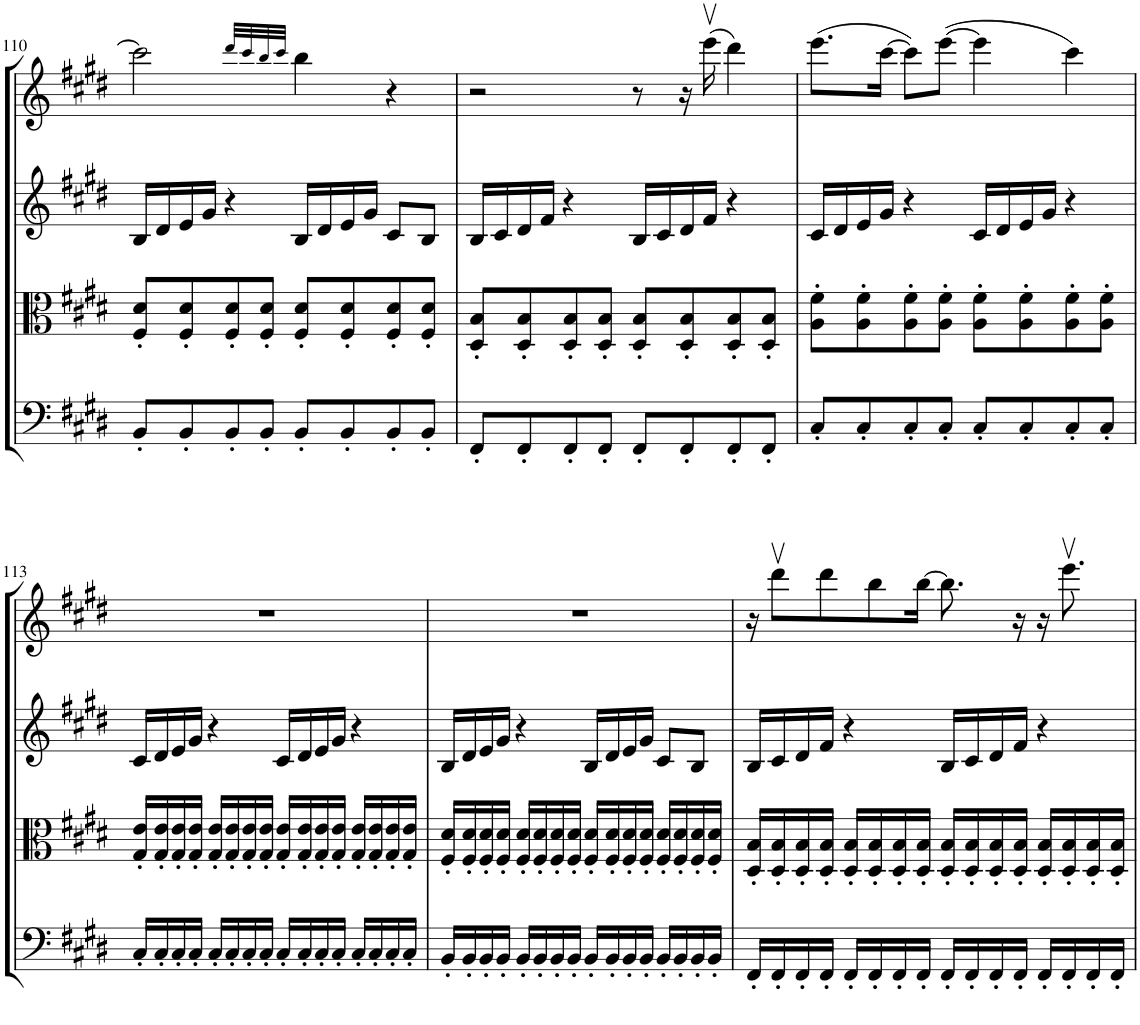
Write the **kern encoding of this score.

**kern	**kern	**kern	**kern
*part4	*part3	*part2	*part1
*staff4	*staff3	*staff2	*staff1
*I"Violoncello	*I"Viola	*I"Violin II	*I"Violin I
*I'Vc	*I'Vla	*I'Vln	*I'Vln
!!LO:PB:g=z
*clefF4	*clefC3	*clefG2	*clefG2
*k[f#c#g#d#]	*k[f#c#g#d#]	*k[f#c#g#d#]	*k[f#c#g#d#]
*M4/4	*M4/4	*M4/4	*M4/4
=110	=110	=110	=110
8BB'/L	8F#/' 8d#/'L	16B/LL	2ccc#\]
.	.	16d#/	.
8BB'/	8F#/' 8d#/'	16e/	.
.	.	16g#/JJ	.
8BB'/	8F#/' 8d#/'	4r	.
8BB'/J	8F#/' 8d#/'J	.	.
.	.	.	32qddd#/LLL
.	.	.	32qccc#/
.	.	.	32qbb/
.	.	.	32qccc#/JJJ
8BB'/L	8F#/' 8d#/'L	16B/LL	4bb\
.	.	16d#/	.
8BB'/	8F#/' 8d#/'	16e/	.
.	.	16g#/JJ	.
8BB'/	8F#/' 8d#/'	8c#/L	4r
8BB'/J	8F#/' 8d#/'J	8B/J	.
=111	=111	=111	=111
8FF#'/L	8D#/' 8B/'L	16B/LL	2r
.	.	16c#/	.
8FF#'/	8D#/' 8B/'	16d#/	.
.	.	16f#/JJ	.
8FF#'/	8D#/' 8B/'	4r	.
8FF#'/J	8D#/' 8B/'J	.	.
8FF#'/L	8D#/' 8B/'L	16B/LL	8r
.	.	16c#/	.
8FF#'/	8D#/' 8B/'	16d#/	16r
.	.	16f#/JJ	(16eeev\
8FF#'/	8D#/' 8B/'	4r	4ddd#\)
8FF#'/J	8D#/' 8B/'J	.	.
=112	=112	=112	=112
8C#'/L	8A\' 8f#\'L	16c#/LL	(8.eee\L
.	.	16d#/	.
8C#'/	8A\' 8f#\'	16e/	.
.	.	16g#/JJ	[16ccc#\Jk
8C#'/	8A\' 8f#\'	4r	8ccc#\L])
8C#'/J	8A\' 8f#\'J	.	([8eee\J
8C#'/L	8A\' 8f#\'L	16c#/LL	4eee\]
.	.	16d#/	.
8C#'/	8A\' 8f#\'	16e/	.
.	.	16g#/JJ	.
8C#'/	8A\' 8f#\'	4r	4ccc#\)
8C#'/J	8A\' 8f#\'J	.	.
!!LO:LB:g=z
=113	=113	=113	=113
16C#'/LL	16G#/' 16e/'LL	16c#/LL	1r
16C#'/	16G#/' 16e/'	16d#/	.
16C#'/	16G#/' 16e/'	16e/	.
16C#'/JJ	16G#/' 16e/'JJ	16g#/JJ	.
16C#'/LL	16G#/' 16e/'LL	4r	.
16C#'/	16G#/' 16e/'	.	.
16C#'/	16G#/' 16e/'	.	.
16C#'/JJ	16G#/' 16e/'JJ	.	.
16C#'/LL	16G#/' 16e/'LL	16c#/LL	.
16C#'/	16G#/' 16e/'	16d#/	.
16C#'/	16G#/' 16e/'	16e/	.
16C#'/JJ	16G#/' 16e/'JJ	16g#/JJ	.
16C#'/LL	16G#/' 16e/'LL	4r	.
16C#'/	16G#/' 16e/'	.	.
16C#'/	16G#/' 16e/'	.	.
16C#'/JJ	16G#/' 16e/'JJ	.	.
=114	=114	=114	=114
16BB'/LL	16F#/' 16d#/'LL	16B/LL	1r
16BB'/	16F#/' 16d#/'	16d#/	.
16BB'/	16F#/' 16d#/'	16e/	.
16BB'/JJ	16F#/' 16d#/'JJ	16g#/JJ	.
16BB'/LL	16F#/' 16d#/'LL	4r	.
16BB'/	16F#/' 16d#/'	.	.
16BB'/	16F#/' 16d#/'	.	.
16BB'/JJ	16F#/' 16d#/'JJ	.	.
16BB'/LL	16F#/' 16d#/'LL	16B/LL	.
16BB'/	16F#/' 16d#/'	16d#/	.
16BB'/	16F#/' 16d#/'	16e/	.
16BB'/JJ	16F#/' 16d#/'JJ	16g#/JJ	.
16BB'/LL	16F#/' 16d#/'LL	8c#/L	.
16BB'/	16F#/' 16d#/'	.	.
16BB'/	16F#/' 16d#/'	8B/J	.
16BB'/JJ	16F#/' 16d#/'JJ	.	.
=115	=115	=115	=115
16FF#'/LL	16D#/' 16B/'LL	16B/LL	16r
16FF#'/	16D#/' 16B/'	16c#/	8ddd#v\L
16FF#'/	16D#/' 16B/'	16d#/	.
16FF#'/JJ	16D#/' 16B/'JJ	16f#/JJ	8ddd#\
16FF#'/LL	16D#/' 16B/'LL	4r	.
16FF#'/	16D#/' 16B/'	.	8bb\
16FF#'/	16D#/' 16B/'	.	.
16FF#'/JJ	16D#/' 16B/'JJ	.	[16bb\Jk
16FF#'/LL	16D#/' 16B/'LL	16B/LL	8.bb\]
16FF#'/	16D#/' 16B/'	16c#/	.
16FF#'/	16D#/' 16B/'	16d#/	.
16FF#'/JJ	16D#/' 16B/'JJ	16f#/JJ	16r
16FF#'/LL	16D#/' 16B/'LL	4r	16r
16FF#'/	16D#/' 16B/'	.	8.eeev\
16FF#'/	16D#/' 16B/'	.	.
16FF#'/JJ	16D#/' 16B/'JJ	.	.
=	=	=	=
*-	*-	*-	*-
